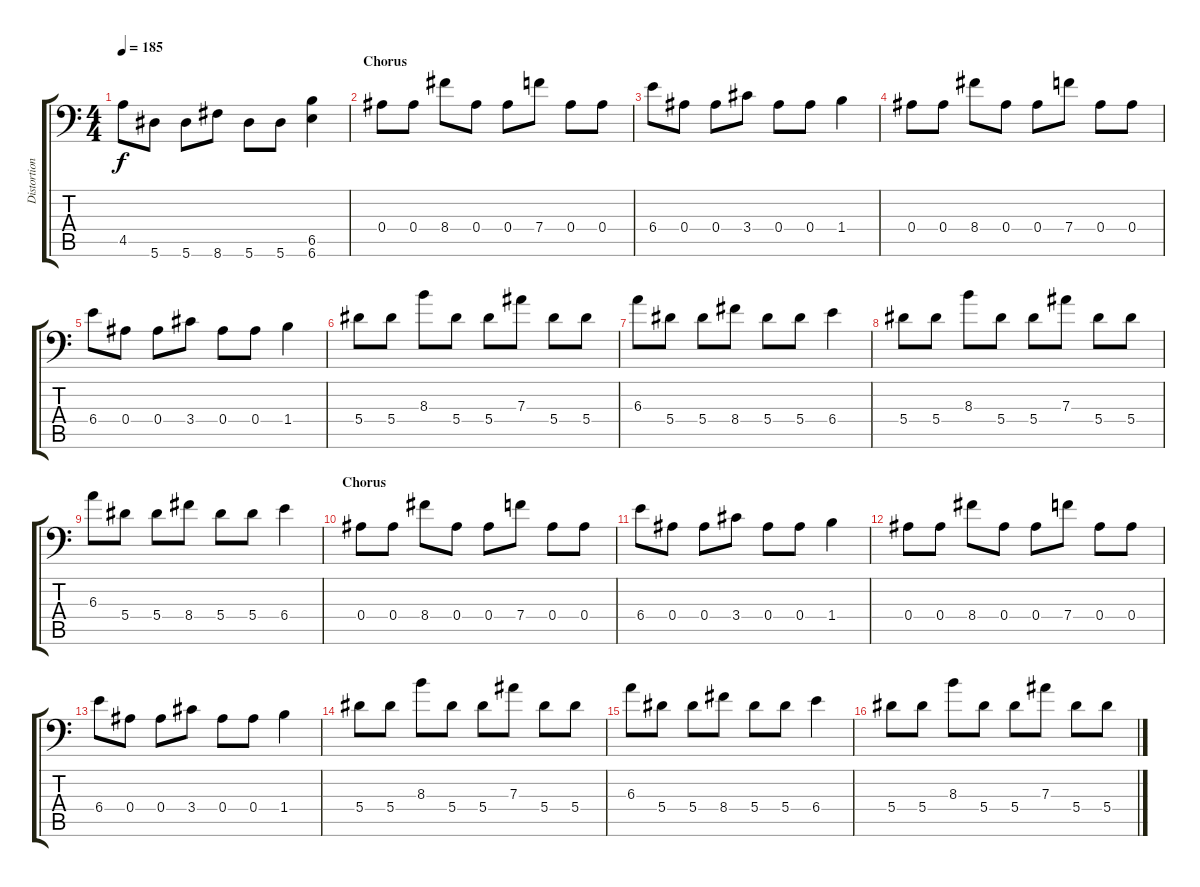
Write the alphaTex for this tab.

\track ("Distortion Guitar" "Distortion") {instrument distortionguitar}
\staff {score tabs}
\tuning (C4 G3 Eb3 Bb2 F2 Bb1) {hide}
\ts (4 4)
\tempo 185
\clef f4
\ks c
4.5.8{dy f} 5.6.8 5.6.8 8.6.8 5.6.8 5.6.8 (6.5 6.6).4 |
\section ("" "Chorus")
0.4.8 0.4.8 8.4.8 0.4.8 0.4.8 7.4.8 0.4.8 0.4.8 |
6.4.8 0.4.8 0.4.8 3.4.8 0.4.8 0.4.8 1.4.4 |
0.4.8 0.4.8 8.4.8 0.4.8 0.4.8 7.4.8 0.4.8 0.4.8 |
6.4.8 0.4.8 0.4.8 3.4.8 0.4.8 0.4.8 1.4.4 |
5.4.8 5.4.8 8.3.8 5.4.8 5.4.8 7.3.8 5.4.8 5.4.8 |
6.3.8 5.4.8 5.4.8 8.4.8 5.4.8 5.4.8 6.4.4 |
5.4.8 5.4.8 8.3.8 5.4.8 5.4.8 7.3.8 5.4.8 5.4.8 |
6.3.8 5.4.8 5.4.8 8.4.8 5.4.8 5.4.8 6.4.4 |
\section ("" "Chorus")
0.4.8 0.4.8 8.4.8 0.4.8 0.4.8 7.4.8 0.4.8 0.4.8 |
6.4.8 0.4.8 0.4.8 3.4.8 0.4.8 0.4.8 1.4.4 |
0.4.8 0.4.8 8.4.8 0.4.8 0.4.8 7.4.8 0.4.8 0.4.8 |
6.4.8 0.4.8 0.4.8 3.4.8 0.4.8 0.4.8 1.4.4 |
5.4.8 5.4.8 8.3.8 5.4.8 5.4.8 7.3.8 5.4.8 5.4.8 |
6.3.8 5.4.8 5.4.8 8.4.8 5.4.8 5.4.8 6.4.4 |
5.4.8 5.4.8 8.3.8 5.4.8 5.4.8 7.3.8 5.4.8 5.4.8
